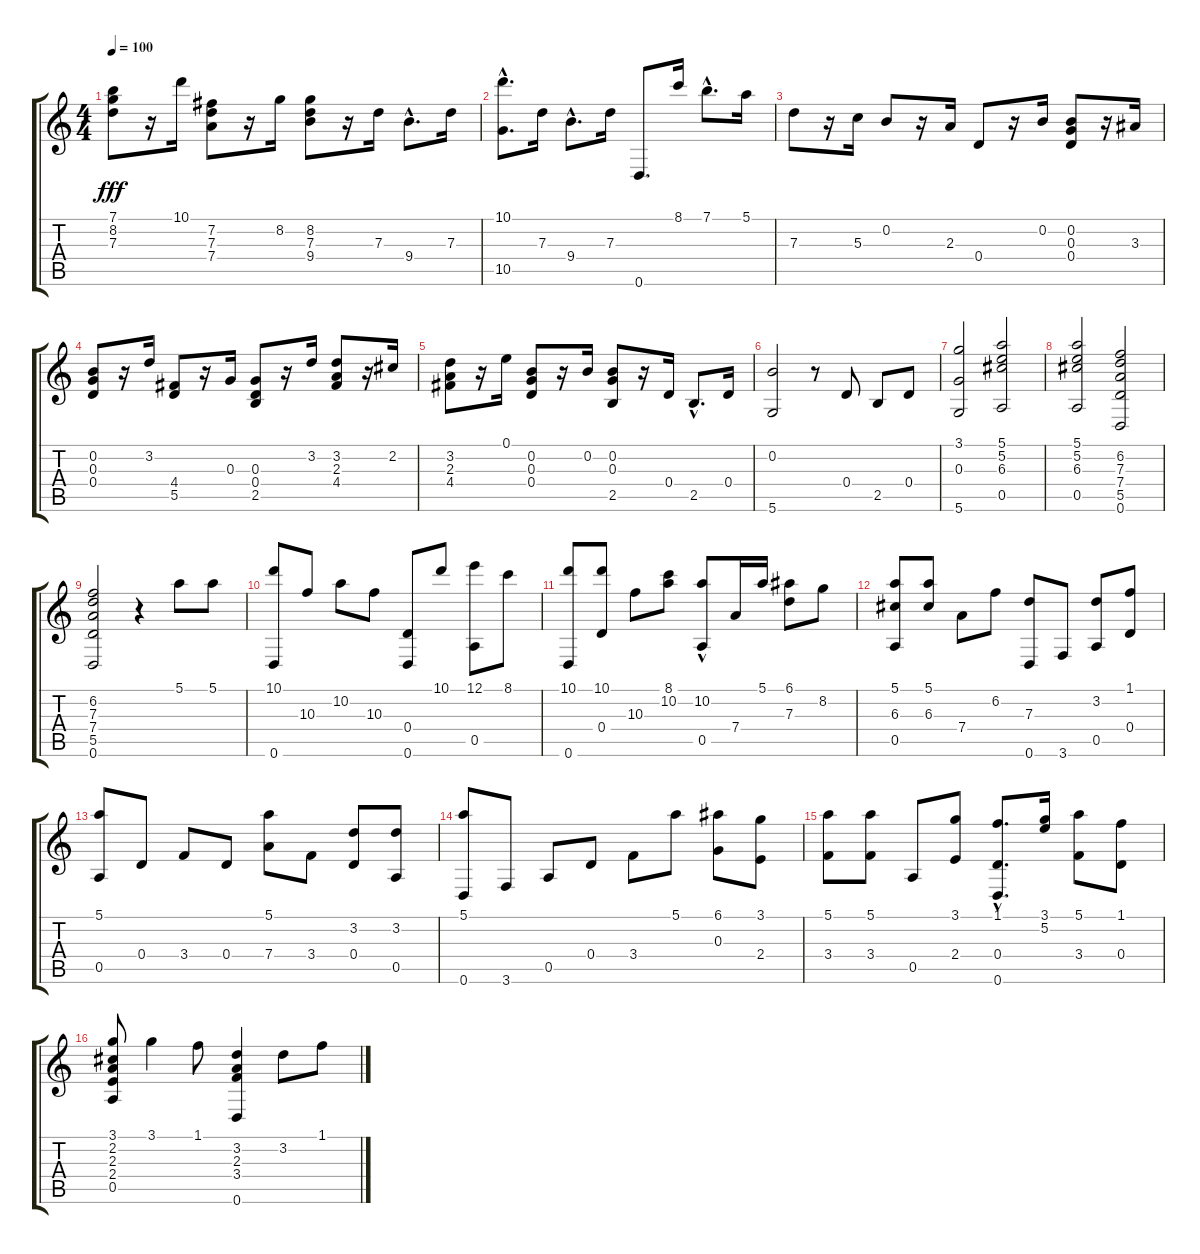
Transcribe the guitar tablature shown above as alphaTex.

\track "" {instrument acousticguitarnylon}
\staff {score tabs}
\tuning (E4 B3 G3 D3 A2 D2) {hide}
\ts (4 4)
\tempo 100
\clef g2
\ks c
(7.1 8.2 7.3).8{dy fff} r.16 10.1.16 (7.2 7.3 7.4).8 r.16 8.2.16 (8.2 7.3 9.4).8 r.16 7.3.16 9.4{hac}.8{d} 7.3.16 |
(10.1 10.5{hac}).8{d} 7.3.16 9.4{hac}.8{d} 7.3.16 0.6.8{d} 8.1.16 7.1{hac}.8{d} 5.1.16 |
7.3.8 r.16 5.3.16 0.2.8 r.16 2.3.16 0.4.8 r.16 0.2.16 (0.2 0.3 0.4).8 r.16 3.3.16 |
(0.2 0.3 0.4).8 r.16 3.2.16 (4.4 5.5).8 r.16 0.3.16 (0.3 0.4 2.5).8 r.16 3.2.16 (3.2 2.3 4.4).8 r.16 2.2.16 |
(3.2 2.3 4.4).8 r.16 0.1.16 (0.2 0.3 0.4).8 r.16 0.2.16 (0.2 0.3 2.5).8 r.16 0.4.16 2.5{hac}.8{d} 0.4.16 |
(0.2 5.6).2 r.8 0.4.8 2.5.8 0.4.8 |
(3.1 0.3 5.6).2 (5.1 5.2 6.3 0.5).2{volume 11} |
(5.1 5.2 6.3 0.5).2 (6.2 7.3 7.4 5.5 0.6).2 |
(6.2 7.3 7.4 5.5 0.6).2 r.4 5.1.8 5.1.8 |
(10.1 0.6).8 10.3.8 10.2.8 10.3.8 (0.4 0.6).8 10.1.8 (12.1 0.5).8 8.1.8 |
(10.1 0.6).8 (10.1 0.4).8 10.3.8 (8.1 10.2).8 (10.2{hac} 0.5).8 7.4.16 5.1.16 (6.1 7.3).8 8.2.8 |
(5.1 6.3 0.5).8 (5.1 6.3).8 7.4.8 6.2.8 (7.3 0.6).8 3.6.8 (3.2 0.5).8 (1.1 0.4).8 |
(5.1 0.5).8 0.4.8 3.4.8 0.4.8 (5.1 7.4).8 3.4.8 (3.2 0.4).8 (3.2 0.5).8 |
(5.1 0.6).8 3.6.8 0.5.8 0.4.8 3.4.8 5.1.8 (6.1 0.3).8 (3.1 2.4).8 |
(5.1 3.4).8 (5.1 3.4).8 0.5.8 (3.1 2.4).8 (1.1{hac} 0.4{hac} 0.6).8{d} (3.1 5.2).16 (5.1 3.4).8 (1.1 0.4).8 |
(3.1 2.2 2.3 2.4 0.5).8 3.1.4 1.1.8 (3.2 2.3 3.4 0.6).4 3.2.8 1.1.8
